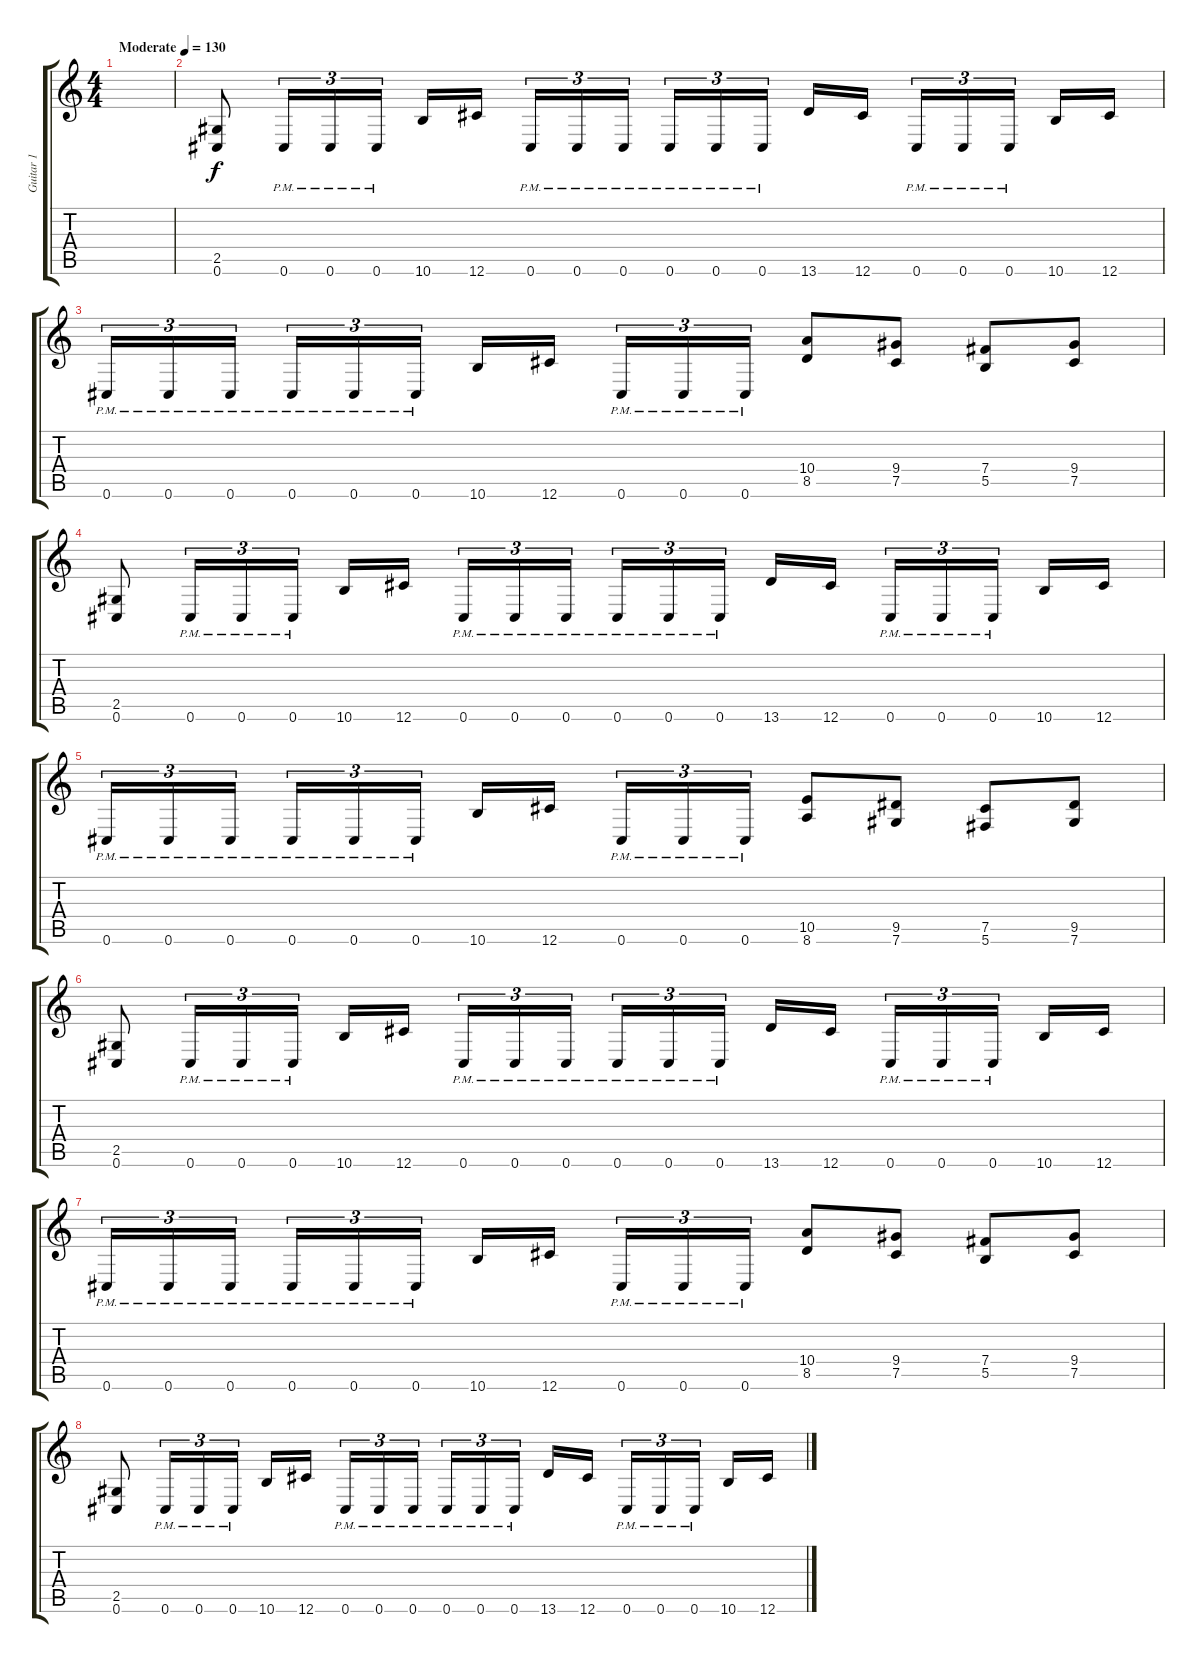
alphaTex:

\track ("Guitar 1" "Guitar 1") {instrument distortionguitar}
\staff {score tabs}
\tuning (Db4 Ab3 E3 B2 Gb2 Db2) {hide}
\ts (4 4)
\tempo (130 "Moderate")
\clef g2
\ks c
|
(2.5 0.6).8 0.6{pm}.16{tu (3 2)} 0.6{pm}.16{tu (3 2)} 0.6{pm}.16{tu (3 2)} 10.6.16 12.6.16{beam splitsecondary} 0.6{pm}.16{tu (3 2)} 0.6{pm}.16{tu (3 2)} 0.6{pm}.16{tu (3 2)} 0.6{pm}.16{tu (3 2)} 0.6{pm}.16{tu (3 2)} 0.6{pm}.16{tu (3 2) beam splitsecondary} 13.6.16 12.6.16 0.6{pm}.16{tu (3 2)} 0.6{pm}.16{tu (3 2)} 0.6{pm}.16{tu (3 2) beam splitsecondary} 10.6.16 12.6.16 |
0.6{pm}.16{tu (3 2)} 0.6{pm}.16{tu (3 2)} 0.6{pm}.16{tu (3 2) beam splitsecondary} 0.6{pm}.16{tu (3 2)} 0.6{pm}.16{tu (3 2)} 0.6{pm}.16{tu (3 2)} 10.6.16 12.6.16{beam splitsecondary} 0.6{pm}.16{tu (3 2)} 0.6{pm}.16{tu (3 2)} 0.6{pm}.16{tu (3 2)} (10.4 8.5).8 (9.4 7.5).8 (7.4 5.5).8 (9.4 7.5).8 |
(2.5 0.6).8 0.6{pm}.16{tu (3 2)} 0.6{pm}.16{tu (3 2)} 0.6{pm}.16{tu (3 2)} 10.6.16 12.6.16{beam splitsecondary} 0.6{pm}.16{tu (3 2)} 0.6{pm}.16{tu (3 2)} 0.6{pm}.16{tu (3 2)} 0.6{pm}.16{tu (3 2)} 0.6{pm}.16{tu (3 2)} 0.6{pm}.16{tu (3 2) beam splitsecondary} 13.6.16 12.6.16 0.6{pm}.16{tu (3 2)} 0.6{pm}.16{tu (3 2)} 0.6{pm}.16{tu (3 2) beam splitsecondary} 10.6.16 12.6.16 |
0.6{pm}.16{tu (3 2)} 0.6{pm}.16{tu (3 2)} 0.6{pm}.16{tu (3 2) beam splitsecondary} 0.6{pm}.16{tu (3 2)} 0.6{pm}.16{tu (3 2)} 0.6{pm}.16{tu (3 2)} 10.6.16 12.6.16{beam splitsecondary} 0.6{pm}.16{tu (3 2)} 0.6{pm}.16{tu (3 2)} 0.6{pm}.16{tu (3 2)} (10.5 8.6).8 (9.5 7.6).8 (7.5 5.6).8 (9.5 7.6).8 |
(2.5 0.6).8 0.6{pm}.16{tu (3 2)} 0.6{pm}.16{tu (3 2)} 0.6{pm}.16{tu (3 2)} 10.6.16 12.6.16{beam splitsecondary} 0.6{pm}.16{tu (3 2)} 0.6{pm}.16{tu (3 2)} 0.6{pm}.16{tu (3 2)} 0.6{pm}.16{tu (3 2)} 0.6{pm}.16{tu (3 2)} 0.6{pm}.16{tu (3 2) beam splitsecondary} 13.6.16 12.6.16 0.6{pm}.16{tu (3 2)} 0.6{pm}.16{tu (3 2)} 0.6{pm}.16{tu (3 2) beam splitsecondary} 10.6.16 12.6.16 |
0.6{pm}.16{tu (3 2)} 0.6{pm}.16{tu (3 2)} 0.6{pm}.16{tu (3 2) beam splitsecondary} 0.6{pm}.16{tu (3 2)} 0.6{pm}.16{tu (3 2)} 0.6{pm}.16{tu (3 2)} 10.6.16 12.6.16{beam splitsecondary} 0.6{pm}.16{tu (3 2)} 0.6{pm}.16{tu (3 2)} 0.6{pm}.16{tu (3 2)} (10.4 8.5).8 (9.4 7.5).8 (7.4 5.5).8 (9.4 7.5).8 |
(2.5 0.6).8 0.6{pm}.16{tu (3 2)} 0.6{pm}.16{tu (3 2)} 0.6{pm}.16{tu (3 2)} 10.6.16 12.6.16{beam splitsecondary} 0.6{pm}.16{tu (3 2)} 0.6{pm}.16{tu (3 2)} 0.6{pm}.16{tu (3 2)} 0.6{pm}.16{tu (3 2)} 0.6{pm}.16{tu (3 2)} 0.6{pm}.16{tu (3 2) beam splitsecondary} 13.6.16 12.6.16 0.6{pm}.16{tu (3 2)} 0.6{pm}.16{tu (3 2)} 0.6{pm}.16{tu (3 2) beam splitsecondary} 10.6.16 12.6.16
